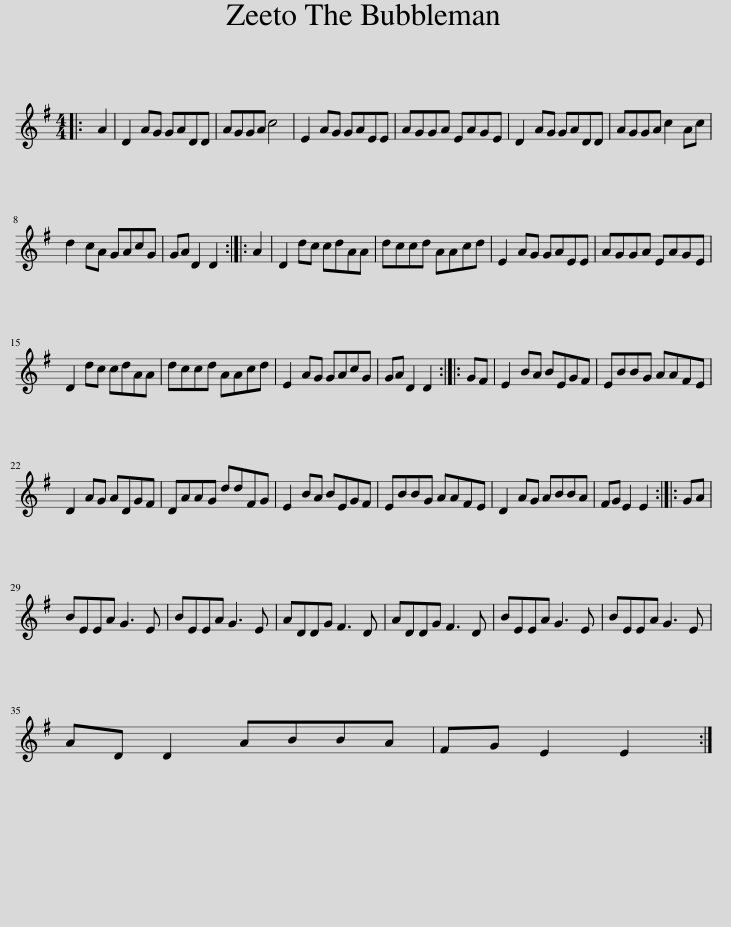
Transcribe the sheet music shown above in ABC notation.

X:1
L:1/8
M:4/4
I:linebreak $
K:G
V:1 treble
V:1
|: A2 | D2 AG GADD | AGGA c4 | E2 AG GAEE | AGGA EAGE | %5
 D2 AG GADD | AGGA c2 Ac |$ d2 cA GAcG | GA D2 D2 :: A2 | %10
 D2 dc cdAA | dccd AAcd | E2 AG GAEE | AGGA EAGE |$ D2 dc cdAA | %15
 dccd AAcd | E2 AG GAcG | GA D2 D2 :: GF | E2 BA BEGF | %20
 EBBG AAFE |$ D2 AG ADGF | DAAG ddFG | E2 BA BEGF | EBBG AAFE | %25
 D2 AG ABBA | FG E2 E2 :: GA |$ BEEA G3 E | BEEA G3 E | %30
 ADDG F3 D | ADDG F3 D | BEEA G3 E | BEEA G3 E |$ AD D2 ABBA | %35
 FG E2 E2 :| %36
